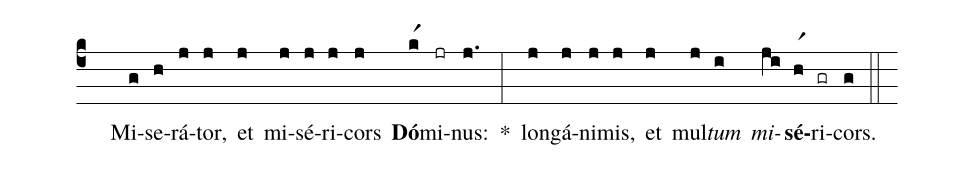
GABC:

%%
(c4)
( )Mi(g)se(h)rá(j)tor,(j) et(j) mi(j)sé(j)ri(j)cors(j) <b>Dó</b>(kr1)mi(jr)nus:(j.) *(:)
long(j)á(j)ni(j)mis,(j) et(j) mul(j)<i>tum</i>(i) <i>mi</i>(ji)<b>sé</b>(hr1)ri(gr)cors.(g) (::)
